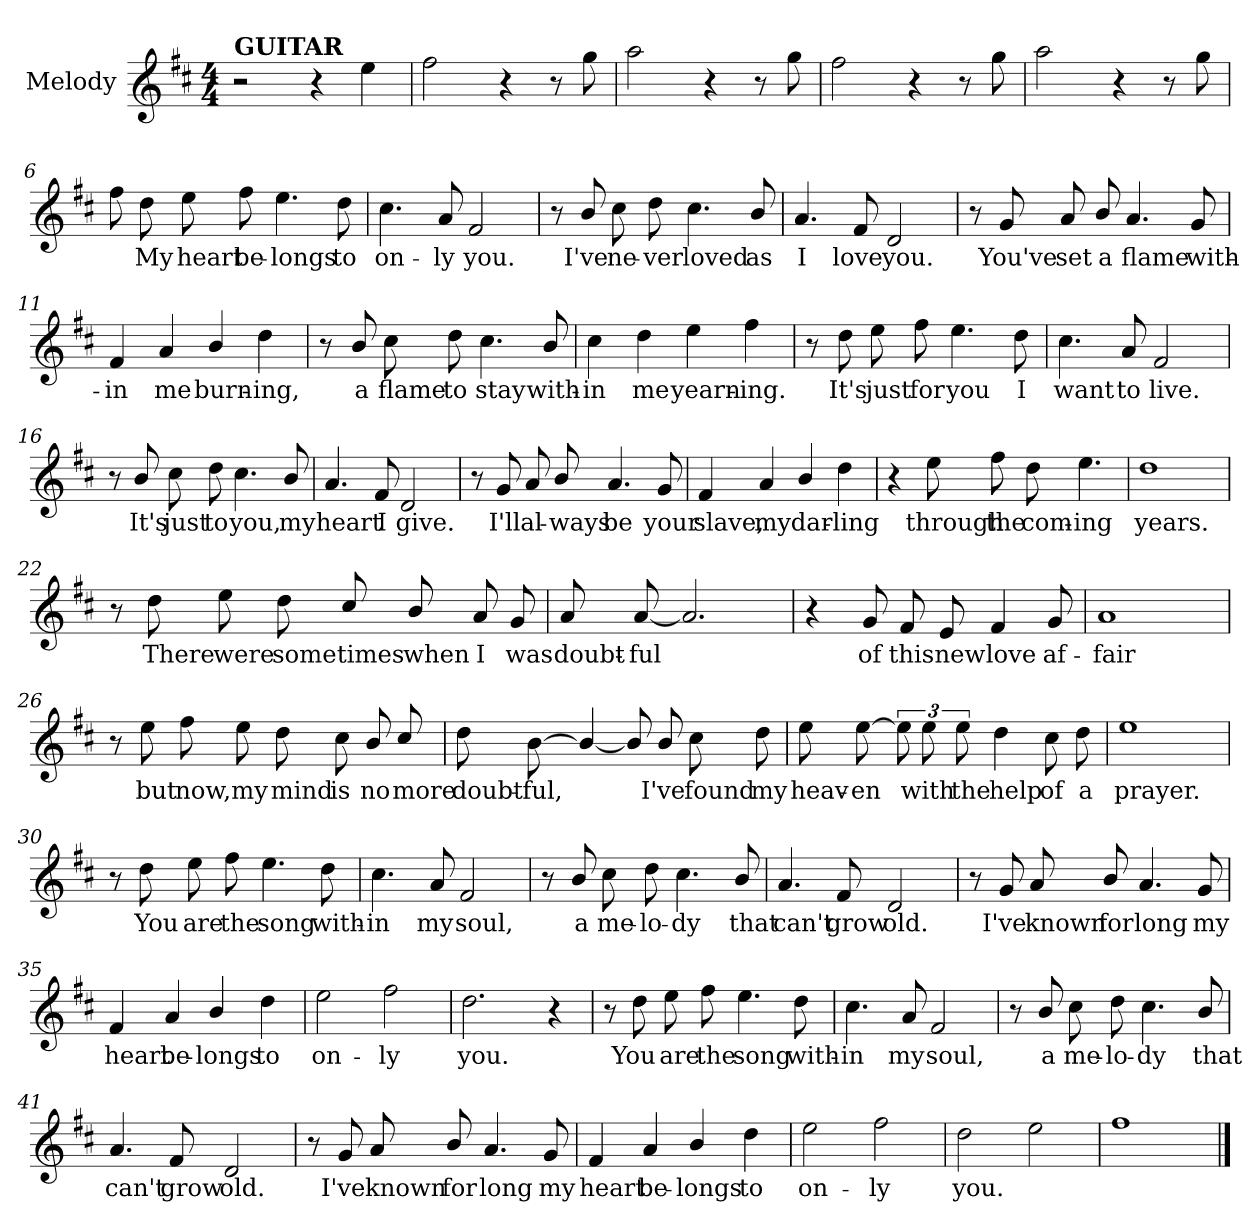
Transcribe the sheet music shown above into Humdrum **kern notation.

**kern	**text
*part1	*part1
*staff1	*staff1
*I"Melody	*
*I'Melody	*
*clefG2	*
*ITrd1c2	*
*k[]	*
*M4/4	*
=1	=1
!LO:TX:a:B:t=GUITAR	!
2r	.
4r	.
4dd\	.
=2	=2
2ee\	.
4r	.
8r	.
8ff\	.
=3	=3
2gg\	.
4r	.
8r	.
8ff\	.
=4	=4
2ee\	.
4r	.
8r	.
8ff\	.
=5	=5
2gg\	.
4r	.
8r	.
8ff\	.
!!LO:LB:g=z
=6	=6
8ee\L	.
8cc\	My
8dd\L	heart
8ee\	be-
4.dd\	longs
8cc\	to
=7	=7
4.b\	on-
8g/	ly
2e/	you.
=8	=8
8r	.
8a/	I've
8b\L	ne-
8cc\	ver
4.b\	loved
8a/	as
!!LO:LB:g=z
=9	=9
4.g/	I
8e/	love
2c/	you.
=10	=10
8r	.
8f/	You've
8g/L	set
8a/	a
4.g/	flame
8f/	with-
=11	=11
4e/	in
4g/	me
4a/	burn-
4cc\	ing,
!!LO:LB:g=z
=12	=12
8r	.
8a/	a
8b\L	flame
8cc\	to
4.b\	stay
8a/	with-
=13	=13
4b\	in
4cc\	me
4dd\	yearn-
4ee\	ing.
=14	=14
8r	.
8cc\	It's
8dd\L	just
8ee\	for
4.dd\	you
8cc\	I
!!LO:LB:g=z
=15	=15
4.b\	want
8g/	to
2e/	live.
=16	=16
8r	.
8a/	It's
8b\L	just
8cc\	to
4.b\	you,
8a/	my
=17	=17
4.g/	heart
8e/	I
2c/	give.
!!LO:LB:g=z
=18	=18
8r	.
8f/	I'll
8g/L	al-
8a/	ways
4.g/	be
8f/	your
=19	=19
4e/	slave,
4g/	my
4a/	dar-
4cc\	ling
=20	=20
4r	.
8dd\L	through
8ee\	the
8cc\	com-
4.dd\	ing
!!LO:LB:g=z
=21	=21
1cc	years.
=22	=22
8r	.
8cc\	There
8dd\L	were
8cc\	some
8b/L	times
8a/	when
8g/L	I
8f/	was
=23	=23
8g/L	doubt-
[<8g/	ful
2.g/]	.
!!LO:LB:g=z
=24	=24
4r	.
8f/L	of
8e/	this
8d/	new
4e/	love
8f/	af-
=25	=25
1g	fair
=26	=26
8r	.
8dd\	but
8ee\L	now,
8dd\	my
8cc\L	mind
8b\	is
8a/L	no
8b/	more
!!LO:PB:g=z
=27	=27
8cc\L	doubt-
[<8a\	ful,
4a/_<	.
8a/L]	.
8a/	I've
8b\L	found
8cc\	my
=28	=28
8dd\L	heav-
[>8dd\	en
12dd\L]	.
12dd\	with
12dd\	the
4cc\	help
8b\L	of
8cc\	a
=29	=29
1dd	prayer.
!!LO:LB:g=z
=30	=30
8r	.
8cc\	You
8dd\L	are
8ee\	the
4.dd\	song
8cc\	with-
=31	=31
4.b\	in
8g/	my
2e/	soul,
=32	=32
8r	.
8a/	a
8b\L	me-
8cc\	lo-
4.b\	dy
8a/	that
!!LO:LB:g=z
=33	=33
4.g/	can't
8e/	grow
2c/	old.
=34	=34
8r	.
8f/	I've
8g/L	known
8a/	for
4.g/	long
8f/	my
=35	=35
4e/	heart
4g/	be-
4a/	longs
4cc\	to
!!LO:LB:g=z
=36	=36
2dd\	on-
2ee\	ly
=37	=37
2.cc\	you.
4r	.
=38	=38
8r	.
8cc\	You
8dd\L	are
8ee\	the
4.dd\	song
8cc\	with-
=39	=39
4.b\	in
8g/	my
2e/	soul,
!!LO:LB:g=z
=40	=40
8r	.
8a/	a
8b\L	me-
8cc\	lo-
4.b\	dy
8a/	that
=41	=41
4.g/	can't
8e/	grow
2c/	old.
=42	=42
8r	.
8f/	I've
8g/L	known
8a/	for
4.g/	long
8f/	my
!!LO:LB:g=z
=43	=43
4e/	heart
4g/	be-
4a/	longs
4cc\	to
=44	=44
2dd\	on-
2ee\	ly
=45	=45
2cc\	you.
2dd\	.
=46	=46
1ee	.
==	==
*-	*-
